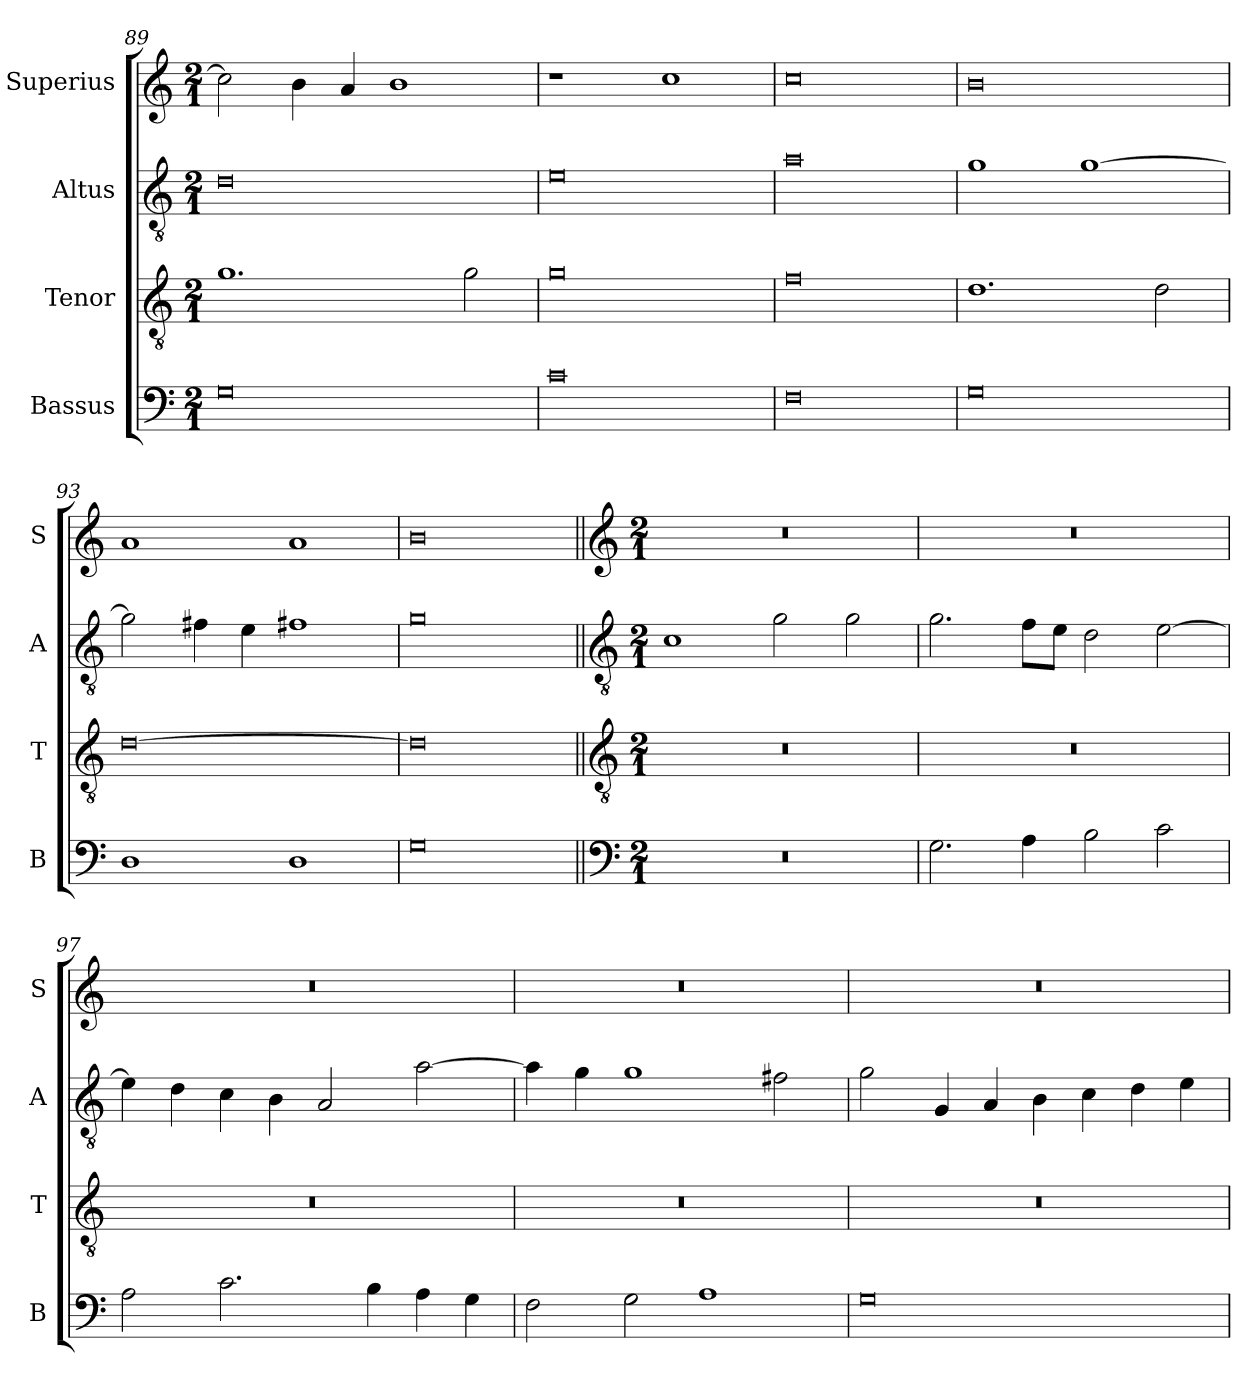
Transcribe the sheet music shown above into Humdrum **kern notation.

**kern	**kern	**kern	**kern
*part4	*part3	*part2	*part1
*staff4	*staff3	*staff2	*staff1
*I"Bassus	*I"Tenor	*I"Altus	*I"Superius
*I'B	*I'T	*I'A	*I'S
*clefF4	*clefGv2	*clefGv2	*clefG2
*k[]	*k[]	*k[]	*k[]
*M2/1	*M2/1	*M2/1	*M2/1
=89	=89	=89	=89
0G	1.g	0d	2cc\]
.	.	.	4b\
.	.	.	4a/
.	.	.	1b
.	2g\	.	.
=90	=90	=90	=90
0c	0g	0e	1r
.	.	.	1cc
=91	=91	=91	=91
0F	0f	0a	0cc
=92	=92	=92	=92
0G	1.d	1g	0b
.	.	[1g	.
.	2d\	.	.
=93	=93	=93	=93
1D	[0d	2g\]	1a
.	.	4f#X\	.
.	.	4e\	.
1D	.	1f#X	1a
=94	=94	=94	=94
0G	0d]	0g	0b
!!LO:LB:g=z
=95||	=95||	=95||	=95||
*clefF4	*clefGv2	*clefGv2	*clefG2
*k[]	*k[]	*k[]	*k[]
*M2/1	*M2/1	*M2/1	*M2/1
0r	0r	1c	0r
.	.	2g\	.
.	.	2g\	.
=96	=96	=96	=96
2.G\	0r	2.g\	0r
4A\	.	8f\L	.
.	.	8e\J	.
2B\	.	2d\	.
2c\	.	[2e\	.
=97	=97	=97	=97
2A\	0r	4e\]	0r
.	.	4d\	.
2.c\	.	4c\	.
.	.	4B\	.
.	.	2A/	.
4B\	.	.	.
4A\	.	[2a\	.
4G\	.	.	.
=98	=98	=98	=98
2F\	0r	4a\]	0r
.	.	4g\	.
2G\	.	1g	.
1A	.	.	.
.	.	2f#X\	.
=99	=99	=99	=99
0G	0r	2g\	0r
.	.	4G/	.
.	.	4A/	.
.	.	4B\	.
.	.	4c\	.
.	.	4d\	.
.	.	4e\	.
=	=	=	=
*-	*-	*-	*-
